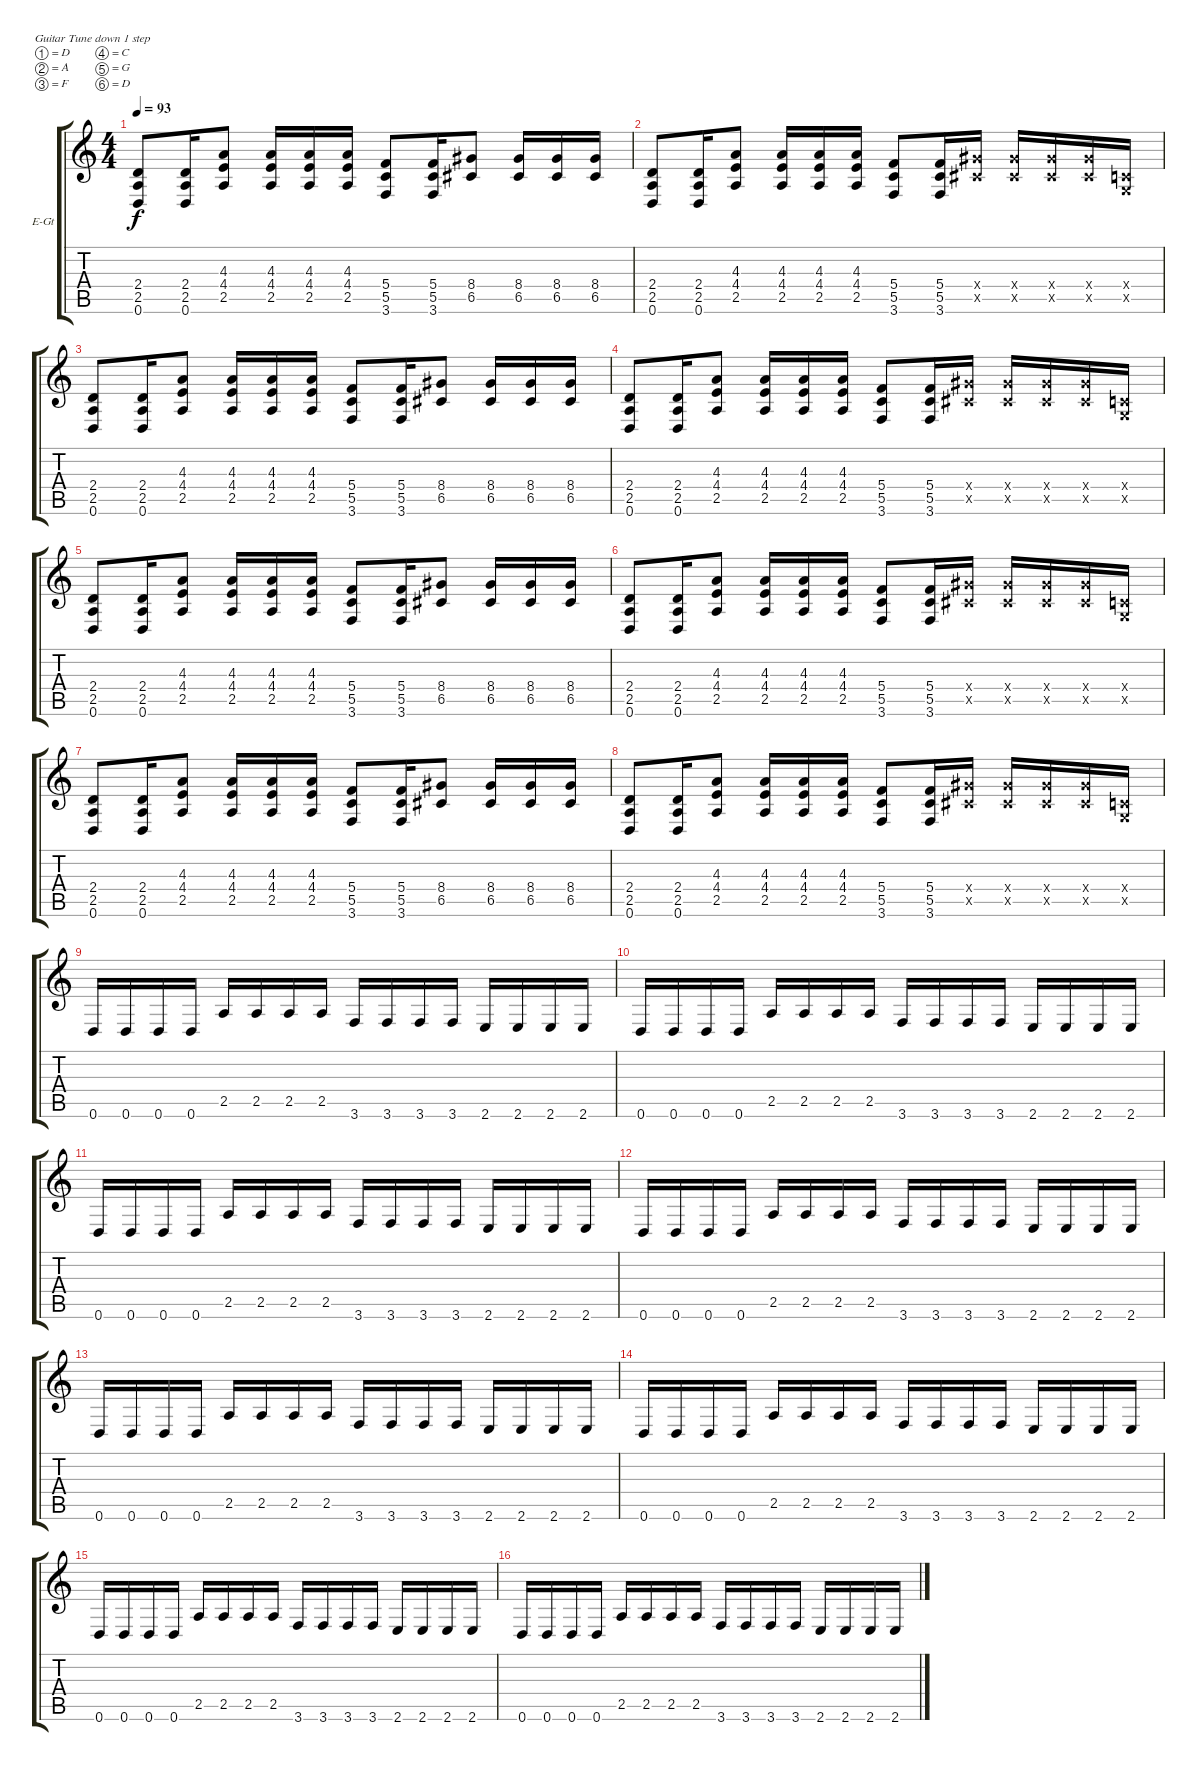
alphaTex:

\bracketExtendMode groupsimilarinstruments
\firstSystemTrackNameOrientation horizontal
\otherSystemsTrackNameOrientation horizontal
\track ("Pit" "E-Gt") {instrument distortionguitar}
\staff {score tabs}
\tuning (D4 A3 F3 C3 G2 D2)
\ts (4 4)
\beaming (8 2 2 2 2)
\tempo 93
\clef g2
\ks c
(2.4 2.5 0.6).8{dy f instrument distortionguitar} (2.4 2.5 0.6).16 (4.3 4.4 2.5).8 (4.3 4.4 2.5).16 (4.3 4.4 2.5).16 (4.3 4.4 2.5).16 (5.4 5.5 3.6).8 (5.4 5.5 3.6).16 (8.4 6.5).8 (8.4 6.5).16 (8.4 6.5).16 (8.4 6.5).16 |
(2.4 2.5 0.6).8 (2.4 2.5 0.6).16 (4.3 4.4 2.5).8 (4.3 4.4 2.5).16 (4.3 4.4 2.5).16 (4.3 4.4 2.5).16 (5.4 5.5 3.6).8 (5.4 5.5 3.6).16 (8.4{x} 6.5{x}).16 (8.4{x} 6.5{x}).16 (8.4{x} 6.5{x}).16 (8.4{x} 6.5{x}).16 (0.4{x} 0.5{x}).16 |
(2.4 2.5 0.6).8 (2.4 2.5 0.6).16 (4.3 4.4 2.5).8 (4.3 4.4 2.5).16 (4.3 4.4 2.5).16 (4.3 4.4 2.5).16 (5.4 5.5 3.6).8 (5.4 5.5 3.6).16 (8.4 6.5).8 (8.4 6.5).16 (8.4 6.5).16 (8.4 6.5).16 |
(2.4 2.5 0.6).8 (2.4 2.5 0.6).16 (4.3 4.4 2.5).8 (4.3 4.4 2.5).16 (4.3 4.4 2.5).16 (4.3 4.4 2.5).16 (5.4 5.5 3.6).8 (5.4 5.5 3.6).16 (8.4{x} 6.5{x}).16 (8.4{x} 6.5{x}).16 (8.4{x} 6.5{x}).16 (8.4{x} 6.5{x}).16 (0.4{x} 0.5{x}).16 |
(2.4 2.5 0.6).8 (2.4 2.5 0.6).16 (4.3 4.4 2.5).8 (4.3 4.4 2.5).16 (4.3 4.4 2.5).16 (4.3 4.4 2.5).16 (5.4 5.5 3.6).8 (5.4 5.5 3.6).16 (8.4 6.5).8 (8.4 6.5).16 (8.4 6.5).16 (8.4 6.5).16 |
(2.4 2.5 0.6).8 (2.4 2.5 0.6).16 (4.3 4.4 2.5).8 (4.3 4.4 2.5).16 (4.3 4.4 2.5).16 (4.3 4.4 2.5).16 (5.4 5.5 3.6).8 (5.4 5.5 3.6).16 (8.4{x} 6.5{x}).16 (8.4{x} 6.5{x}).16 (8.4{x} 6.5{x}).16 (8.4{x} 6.5{x}).16 (0.4{x} 0.5{x}).16 |
(2.4 2.5 0.6).8 (2.4 2.5 0.6).16 (4.3 4.4 2.5).8 (4.3 4.4 2.5).16 (4.3 4.4 2.5).16 (4.3 4.4 2.5).16 (5.4 5.5 3.6).8 (5.4 5.5 3.6).16 (8.4 6.5).8 (8.4 6.5).16 (8.4 6.5).16 (8.4 6.5).16 |
(2.4 2.5 0.6).8 (2.4 2.5 0.6).16 (4.3 4.4 2.5).8 (4.3 4.4 2.5).16 (4.3 4.4 2.5).16 (4.3 4.4 2.5).16 (5.4 5.5 3.6).8 (5.4 5.5 3.6).16 (8.4{x} 6.5{x}).16 (8.4{x} 6.5{x}).16 (8.4{x} 6.5{x}).16 (8.4{x} 6.5{x}).16 (0.4{x} 0.5{x}).16 |
0.6.16 0.6.16 0.6.16 0.6.16 2.5.16 2.5.16 2.5.16 2.5.16 3.6.16 3.6.16 3.6.16 3.6.16 2.6.16 2.6.16 2.6.16 2.6.16 |
0.6.16 0.6.16 0.6.16 0.6.16 2.5.16 2.5.16 2.5.16 2.5.16 3.6.16 3.6.16 3.6.16 3.6.16 2.6.16 2.6.16 2.6.16 2.6.16 |
0.6.16 0.6.16 0.6.16 0.6.16 2.5.16 2.5.16 2.5.16 2.5.16 3.6.16 3.6.16 3.6.16 3.6.16 2.6.16 2.6.16 2.6.16 2.6.16 |
0.6.16 0.6.16 0.6.16 0.6.16 2.5.16 2.5.16 2.5.16 2.5.16 3.6.16 3.6.16 3.6.16 3.6.16 2.6.16 2.6.16 2.6.16 2.6.16 |
0.6.16 0.6.16 0.6.16 0.6.16 2.5.16 2.5.16 2.5.16 2.5.16 3.6.16 3.6.16 3.6.16 3.6.16 2.6.16 2.6.16 2.6.16 2.6.16 |
0.6.16 0.6.16 0.6.16 0.6.16 2.5.16 2.5.16 2.5.16 2.5.16 3.6.16 3.6.16 3.6.16 3.6.16 2.6.16 2.6.16 2.6.16 2.6.16 |
0.6.16 0.6.16 0.6.16 0.6.16 2.5.16 2.5.16 2.5.16 2.5.16 3.6.16 3.6.16 3.6.16 3.6.16 2.6.16 2.6.16 2.6.16 2.6.16 |
0.6.16 0.6.16 0.6.16 0.6.16 2.5.16 2.5.16 2.5.16 2.5.16 3.6.16 3.6.16 3.6.16 3.6.16 2.6.16 2.6.16 2.6.16 2.6.16
